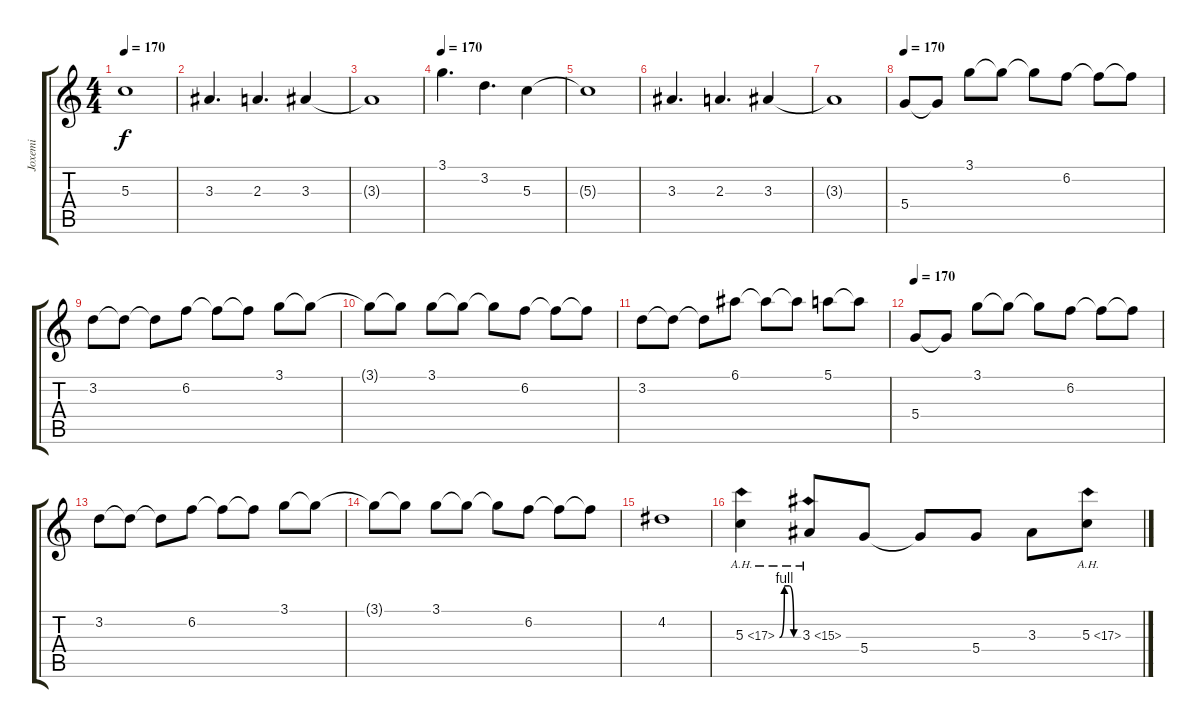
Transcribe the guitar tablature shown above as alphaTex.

\track ("Joxemi" "Joxemi") {instrument electricguitarclean}
\staff {score tabs}
\tuning (E4 B3 G3 D3 A2 E2) {hide}
\ts (4 4)
\tempo 170
\clef g2
\ks c
5.3{t}.1{dy f} |
3.3.4{d} 2.3.4{d} 3.3.4 |
3.3{t}.1 |
\tempo 170
3.1.4{d} 3.2.4{d} 5.3.4 |
5.3{t}.1 |
3.3.4{d} 2.3.4{d} 3.3.4 |
3.3{t}.1 |
\tempo 170
5.4.8 5.4{t}.8 3.1.8 3.1{t}.8 3.1{t}.8 6.2.8 6.2{t}.8 6.2{t}.8 |
3.2.8 3.2{t}.8 3.2{t}.8 6.2.8 6.2{t}.8 6.2{t}.8 3.1.8 3.1{t}.8 |
3.1{t}.8 3.1{t}.8 3.1.8 3.1{t}.8 3.1{t}.8 6.2.8 6.2{t}.8 6.2{t}.8 |
3.2.8 3.2{t}.8 3.2{t}.8 6.1.8 6.1{t}.8 6.1{t}.8 5.1.8 5.1{t}.8 |
\tempo 170
5.4.8 5.4{t}.8 3.1.8 3.1{t}.8 3.1{t}.8 6.2.8 6.2{t}.8 6.2{t}.8 |
3.2.8 3.2{t}.8 3.2{t}.8 6.2.8 6.2{t}.8 6.2{t}.8 3.1.8 3.1{t}.8 |
3.1{t}.8 3.1{t}.8 3.1.8 3.1{t}.8 3.1{t}.8 6.2.8 6.2{t}.8 6.2{t}.8 |
4.2.1{instrument distortionguitar} |
5.3{be (custom 0 0 15 4 30 4 45 0 60 0) ah 12}.4 3.3{ah 12}.8 5.4.8 5.4{t}.8 5.4.8 3.3.8 5.3{ah 12}.8
